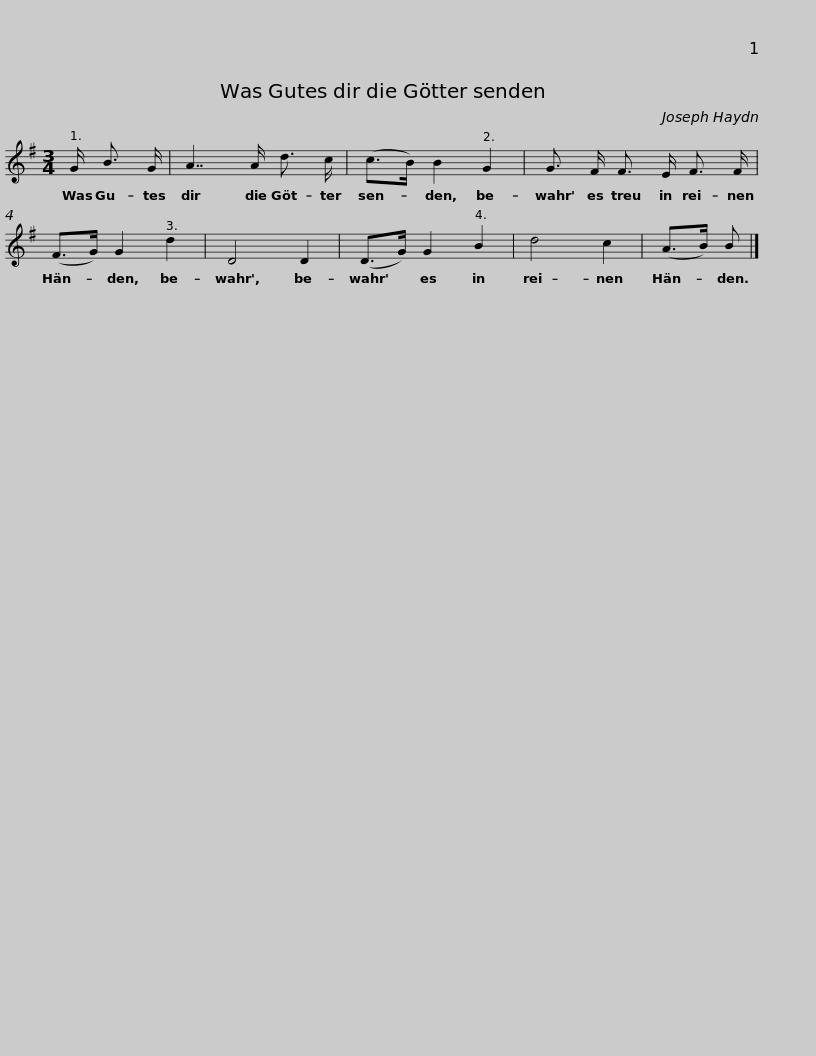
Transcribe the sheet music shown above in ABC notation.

X:1
L:1/8
M:3/4
I:linebreak $
K:G
V:1 treble
V:1
 G/ B3/2 G/ | A7/2 A/ d3/2 c/ | (c>B) B2 G2 | G3/2 F/ F3/2 E/ F3/2 F/ |$ (F>G) G2 d2 | %5
 D4 D2 | (D>G) G2 B2 | d4 c2 | (A>B) B |] %9
